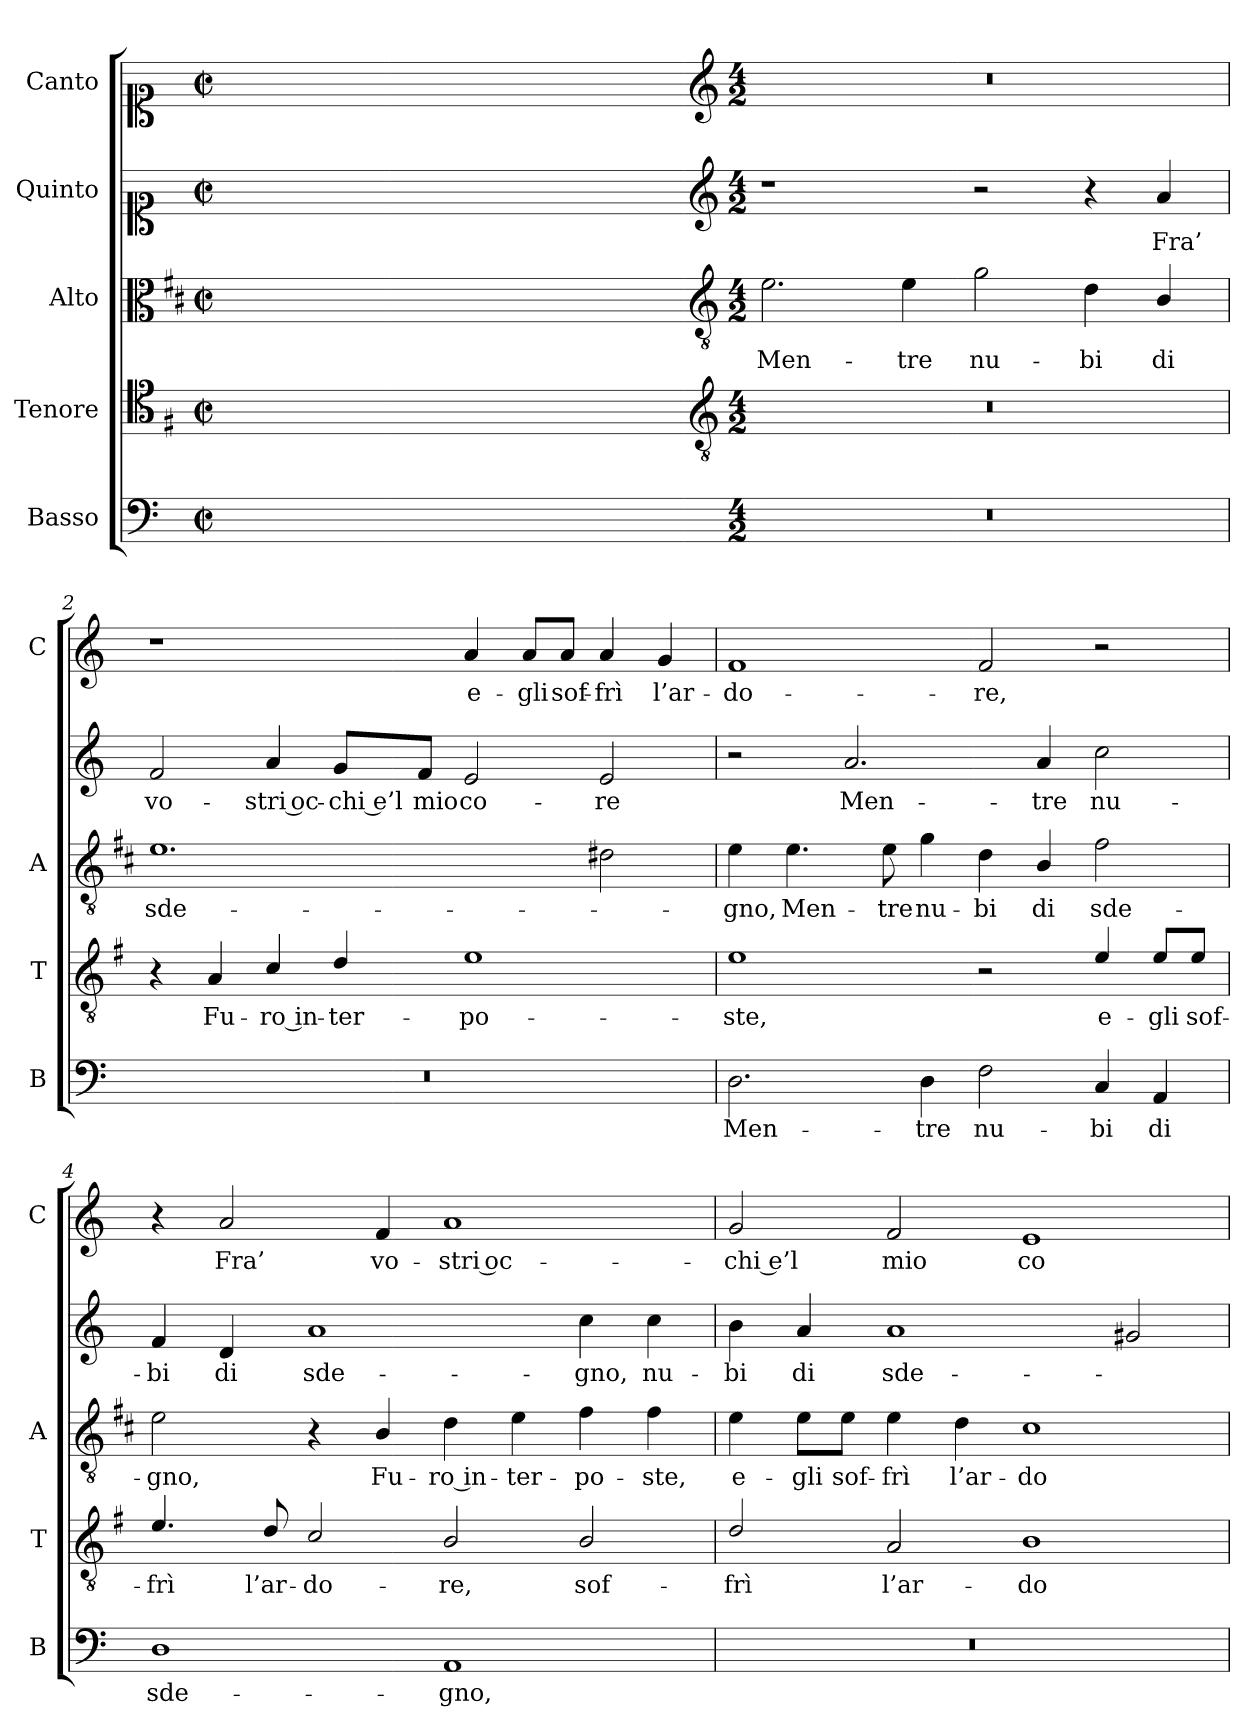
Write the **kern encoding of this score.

**kern	**text	**kern	**text	**kern	**text	**kern	**text	**kern	**text
*part5	*part5	*part4	*part4	*part3	*part3	*part2	*part2	*part1	*part1
*staff5	*staff5	*staff4	*staff4	*staff3	*staff3	*staff2	*staff2	*staff1	*staff1
*I"Basso	*	*I"Tenore	*	*I"Alto	*	*I"Quinto	*	*I"Canto	*
*I'B	*	*I'T	*	*I'A	*	*	*	*I'C	*
*clefF4	*	*clefC4	*	*clefC3	*	*clefC1	*	*clefC1	*
*	*	*ITrd4c7	*	*ITrd1c2	*	*	*	*	*
*k[]	*	*k[]	*	*k[]	*	*k[]	*	*k[]	*
*C:	*	*C:	*	*C:	*	*C:	*	*C:	*
*M2/2	*	*M2/2	*	*M2/2	*	*M2/2	*	*M2/2	*
*met(c|)	*	*met(c|)	*	*met(c|)	*	*met(c|)	*	*met(c|)	*
=	=	=	=	=	=	=	=	=	=
1ryy	.	1ryy	.	1ryy	.	1ryy	.	1ryy	.
=1X-	=1X-	=1X-	=1X-	=1X-	=1X-	=1X-	=1X-	=1X-	=1X-
4ryy	.	4ryy	.	4ryy	.	4ryy	.	4ryy	.
4ryy	.	4ryy	.	4ryy	.	4ryy	.	4ryy	.
4ryy	.	4ryy	.	4ryy	.	4ryy	.	4ryy	.
4ryy	.	4ryy	.	4ryy	.	4ryy	.	4ryy	.
=1-	=1-	=1-	=1-	=1-	=1-	=1-	=1-	=1-	=1-
*	*	*clefGv2	*	*clefGv2	*	*clefG2	*	*clefG2	*
*M4/2	*	*M4/2	*	*M4/2	*	*M4/2	*	*M4/2	*
!	!	!	!	!	!LO:LY:b	!	!	!	!
0r	.	0r	.	2.d\	Men-	1r	.	0r	.
!	!	!	!	!	!LO:LY:b	!	!	!	!
.	.	.	.	4d\	-tre	.	.	.	.
!	!	!	!	!	!LO:LY:b	!	!	!	!
.	.	.	.	2f\	nu-	2r	.	.	.
!	!	!	!	!	!LO:LY:b	!	!	!	!
.	.	.	.	4c\	-bi	4r	.	.	.
!	!	!	!	!	!LO:LY:b	!	!LO:LY:b	!	!
.	.	.	.	4A/	di	4a/	Fra’	.	.
=2	=2	=2	=2	=2	=2	=2	=2	=2	=2
!	!	!	!	!	!LO:LY:b	!	!LO:LY:b	!	!
0r	.	4r	.	1.d	sde-	2f/	vo-	1r	.
!	!	!	!LO:LY:b	!	!	!	!	!	!
.	.	4D/	Fu-	.	.	.	.	.	.
!	!	!	!LO:LY:b	!	!	!	!LO:LY:b	!	!
.	.	4F/	-ro in-	.	.	4a/	-stri oc-	.	.
!	!	!	!LO:LY:b	!	!	!	!LO:LY:b	!	!
.	.	4G/	-ter-	.	.	8g/L	-chi e’l	.	.
!	!	!	!	!	!	!	!LO:LY:b	!	!
.	.	.	.	.	.	8f/J	mio	.	.
!	!	!	!LO:LY:b	!	!	!	!LO:LY:b	!	!LO:LY:b
.	.	1A	-po-	.	.	2e/	co-	4a/	e-
!	!	!	!	!	!	!	!	!	!LO:LY:b
.	.	.	.	.	.	.	.	8a/L	-gli
!	!	!	!	!	!	!	!	!	!LO:LY:b
.	.	.	.	.	.	.	.	8a/J	sof-
!	!	!	!	!	!	!	!LO:LY:b	!	!LO:LY:b
.	.	.	.	2c#X\	.	2e/	-re	4a/	-frì
!	!	!	!	!	!	!	!	!	!LO:LY:b
.	.	.	.	.	.	.	.	4g/	l’ar-
!!LO:LB:g=z
=3	=3	=3	=3	=3	=3	=3	=3	=3	=3
!	!LO:LY:b	!	!LO:LY:b	!	!LO:LY:b	!	!	!	!LO:LY:b
2.D\	Men-	1A	-ste,	4d\	-gno,	2r	.	1f	-do-
!	!	!	!	!	!LO:LY:b	!	!	!	!
.	.	.	.	4.d\	Men-	.	.	.	.
!	!	!	!	!	!	!	!LO:LY:b	!	!
.	.	.	.	.	.	2.a/	Men-	.	.
!	!	!	!	!	!LO:LY:b	!	!	!	!
.	.	.	.	8d\	-tre	.	.	.	.
!	!LO:LY:b	!	!	!	!LO:LY:b	!	!	!	!
4D\	-tre	.	.	4f\	nu-	.	.	.	.
!	!LO:LY:b	!	!	!	!LO:LY:b	!	!	!	!LO:LY:b
2F\	nu-	2r	.	4c\	-bi	.	.	2f/	-re,
!	!	!	!	!	!LO:LY:b	!	!LO:LY:b	!	!
.	.	.	.	4A/	di	4a/	-tre	.	.
!	!LO:LY:b	!	!LO:LY:b	!	!LO:LY:b	!	!LO:LY:b	!	!
4C/	-bi	4A/	e-	2e\	sde-	2cc\	nu-	2r	.
!	!LO:LY:b	!	!LO:LY:b	!	!	!	!	!	!
4AA/	di	8A/L	-gli	.	.	.	.	.	.
!	!	!	!LO:LY:b	!	!	!	!	!	!
.	.	8A/J	sof-	.	.	.	.	.	.
=4	=4	=4	=4	=4	=4	=4	=4	=4	=4
!	!LO:LY:b	!	!LO:LY:b	!	!LO:LY:b	!	!LO:LY:b	!	!
1D	sde-	4.A/	-frì	2d\	-gno,	4f/	-bi	4r	.
!	!	!	!	!	!	!	!LO:LY:b	!	!LO:LY:b
.	.	.	.	.	.	4d/	di	2a/	Fra’
!	!	!	!LO:LY:b	!	!	!	!	!	!
.	.	8G/	l’ar-	.	.	.	.	.	.
!	!	!	!LO:LY:b	!	!	!	!LO:LY:b	!	!
.	.	2F/	-do-	4r	.	1a	sde-	.	.
!	!	!	!	!	!LO:LY:b	!	!	!	!LO:LY:b
.	.	.	.	4A/	Fu-	.	.	4f/	vo-
!	!LO:LY:b	!	!LO:LY:b	!	!LO:LY:b	!	!	!	!LO:LY:b
1AA	-gno,	2E/	-re,	4c\	-ro in-	.	.	1a	-stri oc-
!	!	!	!	!	!LO:LY:b	!	!	!	!
.	.	.	.	4d\	-ter-	.	.	.	.
!	!	!	!LO:LY:b	!	!LO:LY:b	!	!LO:LY:b	!	!
.	.	2E/	sof-	4e\	-po-	4cc\	-gno,	.	.
!	!	!	!	!	!LO:LY:b	!	!LO:LY:b	!	!
.	.	.	.	4e\	-ste,	4cc\	nu-	.	.
=5	=5	=5	=5	=5	=5	=5	=5	=5	=5
!	!	!	!LO:LY:b	!	!LO:LY:b	!	!LO:LY:b	!	!LO:LY:b
0r	.	2G/	-frì	4d\	e-	4b\	-bi	2g/	-chi e’l
!	!	!	!	!	!LO:LY:b	!	!LO:LY:b	!	!
.	.	.	.	8d\L	-gli	4a/	di	.	.
!	!	!	!	!	!LO:LY:b	!	!	!	!
.	.	.	.	8d\J	sof-	.	.	.	.
!	!	!	!LO:LY:b	!	!LO:LY:b	!	!LO:LY:b	!	!LO:LY:b
.	.	2D/	l’ar-	4d\	-frì	1a	sde-	2f/	mio
!	!	!	!	!	!LO:LY:b	!	!	!	!
.	.	.	.	4c\	l’ar-	.	.	.	.
!	!	!	!LO:LY:b	!	!LO:LY:b	!	!	!	!LO:LY:b
.	.	1E	-do-	1B	-do-	.	.	1e	co-
.	.	.	.	.	.	2g#X/	.	.	.
=	=	=	=	=	=	=	=	=	=
*-	*-	*-	*-	*-	*-	*-	*-	*-	*-
